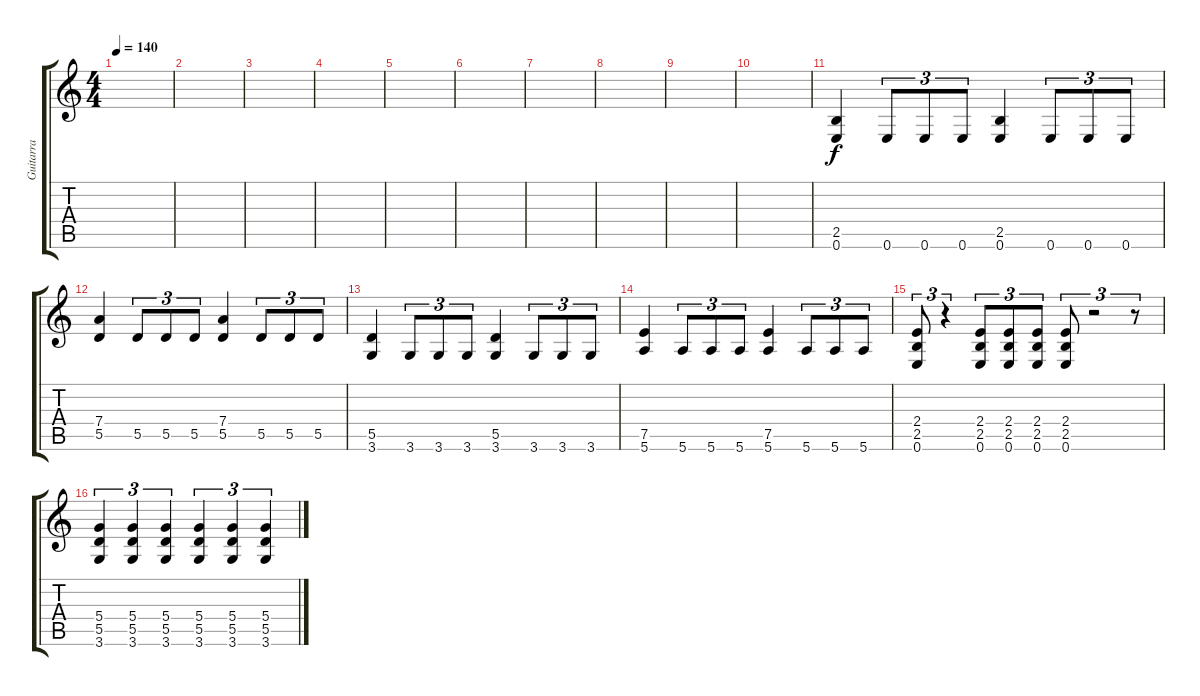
\track ("Guitarra" "Guitarra") {instrument distortionguitar}
\staff {score tabs}
\tuning (E4 B3 G3 D3 A2 E2) {hide}
\ts (4 4)
\tempo 140
\clef g2
\ks c
|
|
|
|
|
|
|
|
|
|
(2.5 0.6).4{volume 13 instrument distortionguitar} 0.6.8{tu (3 2)} 0.6.8{tu (3 2)} 0.6.8{tu (3 2)} (2.5 0.6).4 0.6.8{tu (3 2)} 0.6.8{tu (3 2)} 0.6.8{tu (3 2)} |
(7.4 5.5).4 5.5.8{tu (3 2)} 5.5.8{tu (3 2)} 5.5.8{tu (3 2)} (7.4 5.5).4 5.5.8{tu (3 2)} 5.5.8{tu (3 2)} 5.5.8{tu (3 2)} |
(5.5 3.6).4 3.6.8{tu (3 2)} 3.6.8{tu (3 2)} 3.6.8{tu (3 2)} (5.5 3.6).4 3.6.8{tu (3 2)} 3.6.8{tu (3 2)} 3.6.8{tu (3 2)} |
(7.5 5.6).4 5.6.8{tu (3 2)} 5.6.8{tu (3 2)} 5.6.8{tu (3 2)} (7.5 5.6).4 5.6.8{tu (3 2)} 5.6.8{tu (3 2)} 5.6.8{tu (3 2)} |
(2.4 2.5 0.6).8{tu (3 2)} r.4{tu (3 2)} (2.4 2.5 0.6).8{tu (3 2)} (2.4 2.5 0.6).8{tu (3 2)} (2.4 2.5 0.6).8{tu (3 2)} (2.4 2.5 0.6).8{tu (3 2)} r.2{tu (3 2)} r.8{tu (3 2)} |
(5.4 5.5 3.6).4{tu (3 2)} (5.4 5.5 3.6).4{tu (3 2)} (5.4 5.5 3.6).4{tu (3 2)} (5.4 5.5 3.6).4{tu (3 2)} (5.4 5.5 3.6).4{tu (3 2)} (5.4 5.5 3.6).4{tu (3 2)}
